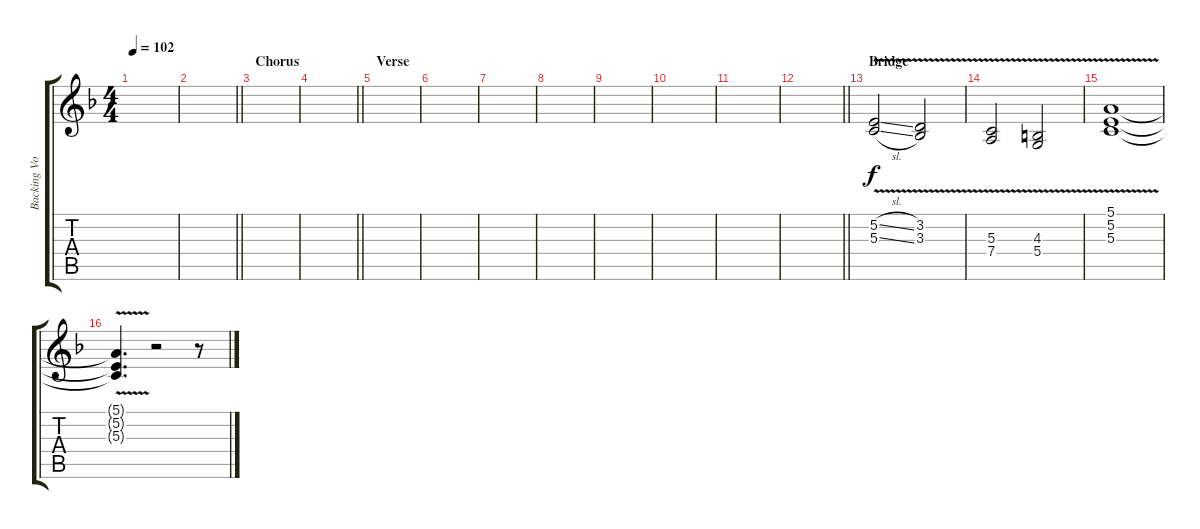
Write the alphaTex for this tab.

\track ("Backing Vocals " "Backing Vo") {instrument voiceoohs}
\staff {score tabs}
\tuning (E4 B3 G3 D3 A2 E2) {hide}
\ts (4 4)
\tempo 102
\clef g2
\ks f
|
\barLineRight lightlight
|
\section ("" "Chorus")
|
\barLineRight lightlight
|
\section ("" "Verse")
|
|
|
|
|
|
|
\barLineRight lightlight
|
\section ("" "Bridge")
(5.2{v sl} 5.3{v sl}).2 (3.2{v} 3.3{v}).2 |
(5.3{v} 7.4{v}).2 (4.3{v} 5.4{v}).2 |
(5.1{v} 5.2{v} 5.3{v}).1 |
(5.1{t} 5.2{t} 5.3{t}).4{d} r.2 r.8
